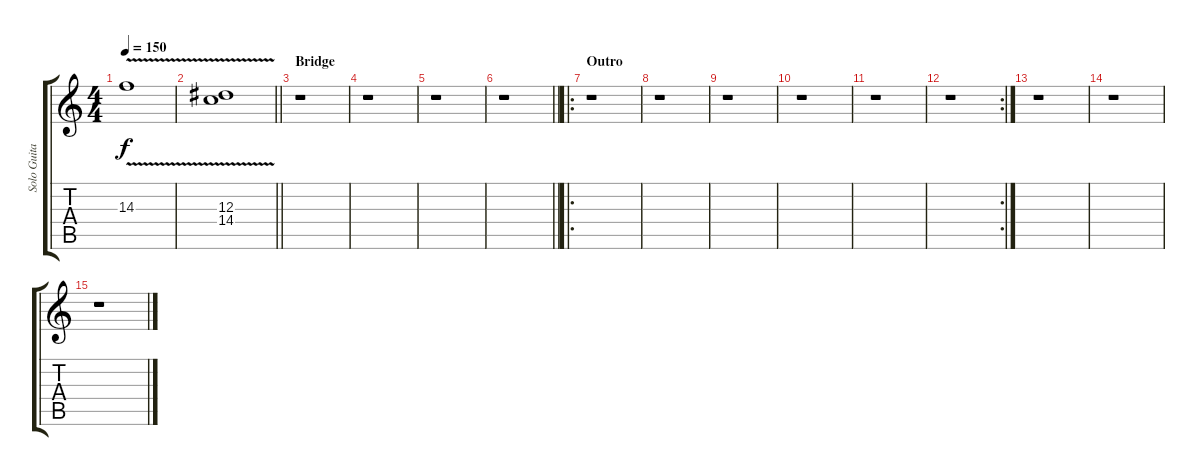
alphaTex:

\track ("Solo Guitar" "Solo Guita") {instrument distortionguitar}
\staff {score tabs}
\tuning (C4 G3 Eb3 Bb2 F2 C2) {hide}
\ts (4 4)
\tempo 150
\clef g2
\ks c
14.3{v}.1{dy f} |
\barLineRight lightlight
(12.3{v} 14.4).1 |
\section ("" "Bridge")
r.1 |
r.1 |
r.1 |
\barLineRight lightlight
r.1 |
\ro
\section ("" "Outro")
r.1 |
r.1 |
r.1 |
r.1 |
r.1 |
\rc 2
r.1 |
r.1 |
r.1 |
r.1
